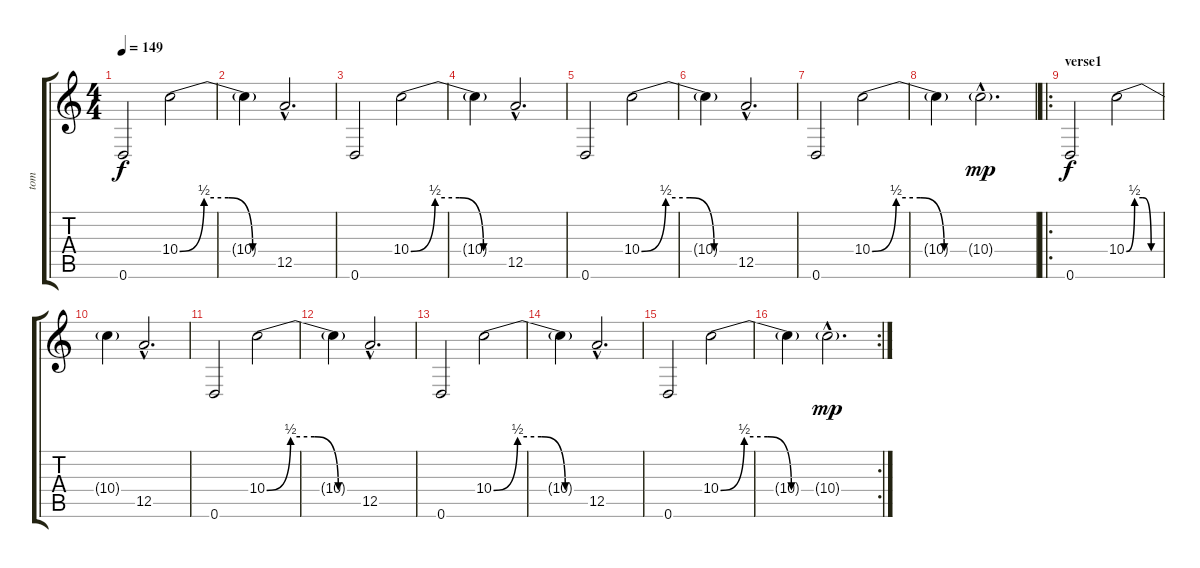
\track ("tom" "tom") {instrument distortionguitar}
\staff {score tabs}
\tuning (E4 B3 G3 D3 A2 D2) {hide}
\ts (4 4)
\tempo 149
\clef g2
\ks c
0.6.2{dy f volume 12} 10.4{be (custom 0 0 15 2 30 2 45 0 60 0)}.2 |
10.4{t}.4 12.5{hac}.2{d} |
0.6.2 10.4{be (custom 0 0 15 2 30 2 45 0 60 0)}.2 |
10.4{t}.4 12.5{hac}.2{d} |
0.6.2 10.4{be (custom 0 0 15 2 30 2 45 0 60 0)}.2 |
10.4{t}.4 12.5{hac}.2{d} |
0.6.2 10.4{be (custom 0 0 15 2 30 2 45 0 60 0)}.2 |
10.4{t}.4 10.4{g hac}.2{d dy mp} |
\ro
\section ("" "verse1")
0.6.2{dy f volume 12} 10.4{be (custom 0 0 15 2 30 2 45 0 60 0)}.2 |
10.4{t}.4 12.5{hac}.2{d} |
0.6.2 10.4{be (custom 0 0 15 2 30 2 45 0 60 0)}.2 |
10.4{t}.4 12.5{hac}.2{d} |
0.6.2 10.4{be (custom 0 0 15 2 30 2 45 0 60 0)}.2 |
10.4{t}.4 12.5{hac}.2{d} |
0.6.2 10.4{be (custom 0 0 15 2 30 2 45 0 60 0)}.2 |
\rc 2
10.4{t}.4 10.4{g hac}.2{d dy mp}
